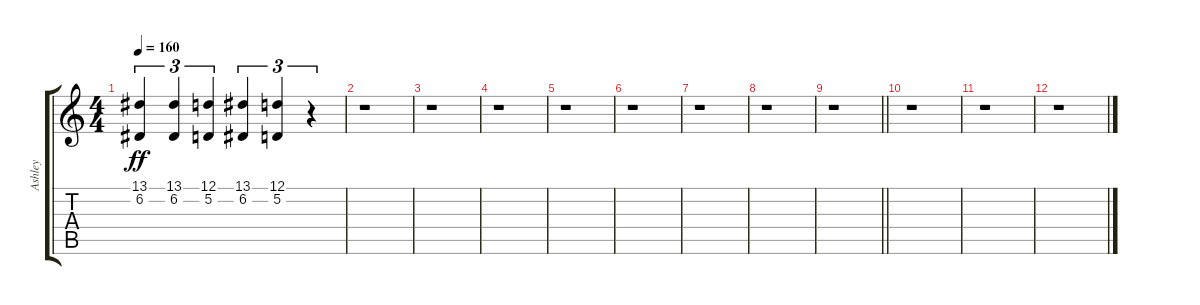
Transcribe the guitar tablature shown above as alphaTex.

\track ("Ashley" "Ashley") {instrument choiraahs}
\staff {score tabs}
\tuning (D4 A3 F3 C3 G2 D2) {hide}
\ts (4 4)
\tempo 160
\clef g2
\ks c
(13.1 6.2).4{tu (3 2) dy ff} (13.1 6.2).4{tu (3 2)} (12.1 5.2).4{tu (3 2)} (13.1 6.2).4{tu (3 2)} (12.1 5.2).4{tu (3 2)} r.4{tu (3 2)} |
r.1 |
r.1 |
r.1 |
r.1 |
r.1 |
r.1 |
r.1 |
\barLineRight lightlight
r.1 |
r.1 |
r.1 |
r.1
